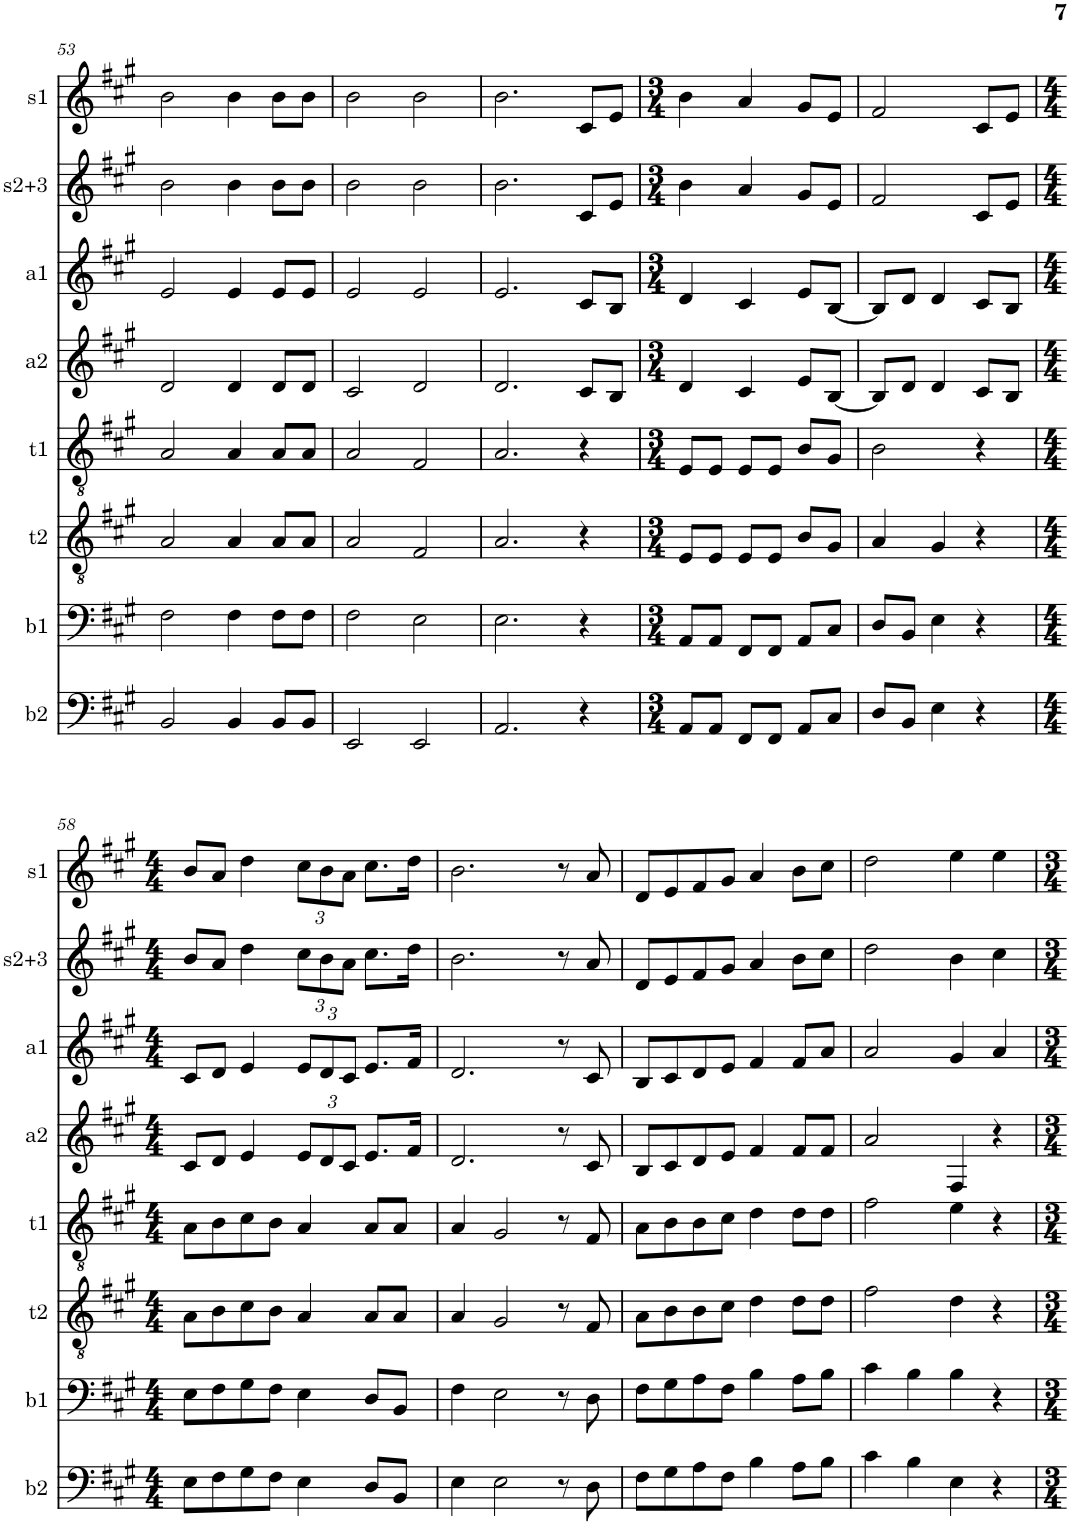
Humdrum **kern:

**kern	**kern	**kern	**kern	**kern	**kern	**kern	**kern
*part8	*part7	*part6	*part5	*part4	*part3	*part2	*part1
*staff8	*staff7	*staff6	*staff5	*staff4	*staff3	*staff2	*staff1
*I"b2	*I"b1	*I"t2	*I"t1	*I"a2	*I"a1	*I"s2+3	*I"s1
*I'b2	*I'b1	*I't2	*I't1	*I'a2	*I'a1	*I's2+3	*I's1
!!LO:PB:g=z
*clefF4	*clefF4	*clefGv2	*clefGv2	*clefG2	*clefG2	*clefG2	*clefG2
*k[f#c#g#]	*k[f#c#g#]	*k[f#c#g#]	*k[f#c#g#]	*k[f#c#g#]	*k[f#c#g#]	*k[f#c#g#]	*k[f#c#g#]
*M4/4	*M4/4	*M4/4	*M4/4	*M4/4	*M4/4	*M4/4	*M4/4
=53	=53	=53	=53	=53	=53	=53	=53
2BB/	2F#\	2A/	2A/	2d/	2e/	2b\	2b\
4BB/	4F#\	4A/	4A/	4d/	4e/	4b\	4b\
8BB/L	8F#\L	8A/L	8A/L	8d/L	8e/L	8b\L	8b\L
8BB/J	8F#\J	8A/J	8A/J	8d/J	8e/J	8b\J	8b\J
=54	=54	=54	=54	=54	=54	=54	=54
2EE/	2F#\	2A/	2A/	2c#/	2e/	2b\	2b\
2EE/	2E\	2F#/	2F#/	2d/	2e/	2b\	2b\
=55	=55	=55	=55	=55	=55	=55	=55
2.AA/	2.E\	2.A/	2.A/	2.d/	2.e/	2.b\	2.b\
4r	4r	4r	4r	8c#/L	8c#/L	8c#/L	8c#/L
.	.	.	.	8B/J	8B/J	8e/J	8e/J
=56	=56	=56	=56	=56	=56	=56	=56
*M3/4	*M3/4	*M3/4	*M3/4	*M3/4	*M3/4	*M3/4	*M3/4
8AA/L	8AA/L	8E/L	8E/L	4d/	4d/	4b\	4b\
8AA/J	8AA/J	8E/J	8E/J	.	.	.	.
8FF#/L	8FF#/L	8E/L	8E/L	4c#/	4c#/	4a/	4a/
8FF#/J	8FF#/J	8E/J	8E/J	.	.	.	.
8AA/L	8AA/L	8B/L	8B/L	8e/L	8e/L	8g#/L	8g#/L
8C#/J	8C#/J	8G#/J	8G#/J	[8B/J	[8B/J	8e/J	8e/J
=57	=57	=57	=57	=57	=57	=57	=57
8D/L	8D/L	4A/	2B\	8B/L]	8B/L]	2f#/	2f#/
8BB/J	8BB/J	.	.	8d/J	8d/J	.	.
4E\	4E\	4G#/	.	4d/	4d/	.	.
4r	4r	4r	4r	8c#/L	8c#/L	8c#/L	8c#/L
.	.	.	.	8B/J	8B/J	8e/J	8e/J
!!LO:LB:g=z
=58	=58	=58	=58	=58	=58	=58	=58
*M4/4	*M4/4	*M4/4	*M4/4	*M4/4	*M4/4	*M4/4	*M4/4
8E\L	8E\L	8A\L	8A\L	8c#/L	8c#/L	8b/L	8b/L
8F#\	8F#\	8B\	8B\	8d/J	8d/J	8a/J	8a/J
8G#\	8G#\	8c#\	8c#\	4e/	4e/	4dd\	4dd\
8F#\J	8F#\J	8B\J	8B\J	.	.	.	.
*	*	*	*	*Xbrackettup	*Xbrackettup	*Xbrackettup	*Xbrackettup
4E\	4E\	4A/	4A/	12e/L	12e/L	12cc#\L	12cc#\L
.	.	.	.	12d/	12d/	12b\	12b\
.	.	.	.	12c#/J	12c#/J	12a\J	12a\J
8D/L	8D/L	8A/L	8A/L	8.e/L	8.e/L	8.cc#\L	8.cc#\L
8BB/J	8BB/J	8A/J	8A/J	.	.	.	.
.	.	.	.	16f#/Jk	16f#/Jk	16dd\Jk	16dd\Jk
=59	=59	=59	=59	=59	=59	=59	=59
4E\	4F#\	4A/	4A/	2.d/	2.d/	2.b\	2.b\
2E\	2E\	2G#/	2G#/	.	.	.	.
8r	8r	8r	8r	8r	8r	8r	8r
8D\	8D\	8F#/	8F#/	8c#/	8c#/	8a/	8a/
=60	=60	=60	=60	=60	=60	=60	=60
8F#\L	8F#\L	8A\L	8A\L	8B/L	8B/L	8d/L	8d/L
8G#\	8G#\	8B\	8B\	8c#/	8c#/	8e/	8e/
8A\	8A\	8B\	8B\	8d/	8d/	8f#/	8f#/
8F#\J	8F#\J	8c#\J	8c#\J	8e/J	8e/J	8g#/J	8g#/J
4B\	4B\	4d\	4d\	4f#/	4f#/	4a/	4a/
8A\L	8A\L	8d\L	8d\L	8f#/L	8f#/L	8b\L	8b\L
8B\J	8B\J	8d\J	8d\J	8f#/J	8a/J	8cc#\J	8cc#\J
=61	=61	=61	=61	=61	=61	=61	=61
4c#\	4c#\	2f#\	2f#\	2a/	2a/	2dd\	2dd\
4B\	4B\	.	.	.	.	.	.
4E\	4B\	4d\	4e\	4F#/	4g#/	4b\	4ee\
4r	4r	4r	4r	4r	4a/	4cc#\	4ee\
=	=	=	=	=	=	=	=
*-	*-	*-	*-	*-	*-	*-	*-
